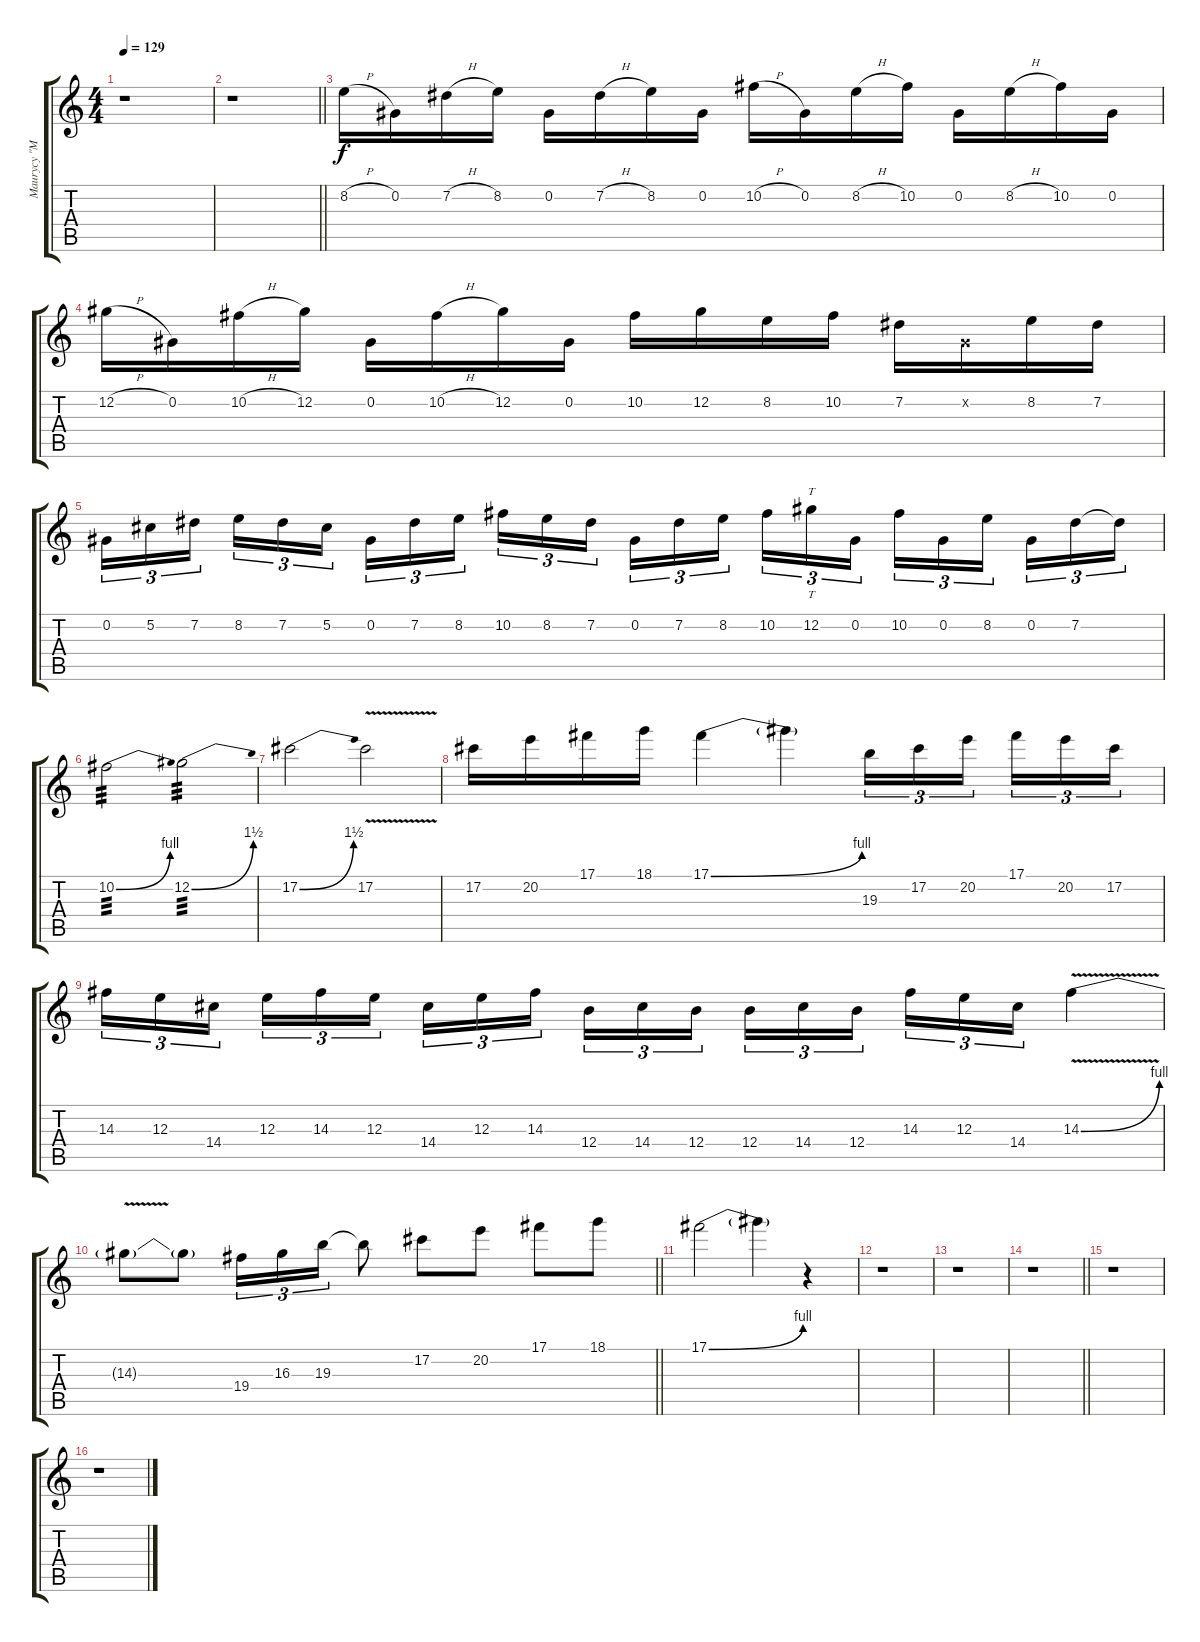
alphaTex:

\track ("Maurycy \"Mauser\" Stefanowicz (Lead)" "Maurycy \"M") {instrument overdrivenguitar}
\staff {score tabs}
\tuning (Db4 Ab3 E3 B2 Gb2 Db2) {hide}
\ts (4 4)
\tempo 129
\clef g2
\ks c
r.1{dy f} |
\barLineRight lightlight
r.1 |
8.2{h}.16 0.2.16 7.2{h}.16 8.2.16 0.2.16 7.2{h}.16 8.2.16 0.2.16 10.2{h}.16 0.2.16 8.2{h}.16 10.2.16 0.2.16 8.2{h}.16 10.2.16 0.2.16 |
12.2{h}.16 0.2.16 10.2{h}.16 12.2.16 0.2.16 10.2{h}.16 12.2.16 0.2.16 10.2.16 12.2.16 8.2.16 10.2.16 7.2.16 0.2{x}.16 8.2.16 7.2.16 |
0.2.16{tu (3 2)} 5.2.16{tu (3 2)} 7.2.16{tu (3 2) beam splitsecondary} 8.2.16{tu (3 2)} 7.2.16{tu (3 2)} 5.2.16{tu (3 2)} 0.2.16{tu (3 2)} 7.2.16{tu (3 2)} 8.2.16{tu (3 2) beam splitsecondary} 10.2.16{tu (3 2)} 8.2.16{tu (3 2)} 7.2.16{tu (3 2)} 0.2.16{tu (3 2)} 7.2.16{tu (3 2)} 8.2.16{tu (3 2) beam splitsecondary} 10.2.16{tu (3 2)} 12.2.16{tt tu (3 2)} 0.2.16{tu (3 2)} 10.2.16{tu (3 2)} 0.2.16{tu (3 2)} 8.2.16{tu (3 2) beam splitsecondary} 0.2.16{tu (3 2)} 7.2.16{tu (3 2)} 7.2{t}.16{tu (3 2)} |
10.2{be (bend 0 0 60 4)}.2{tp 3} 12.2{be (bend 0 0 60 6)}.2{tp 3} |
17.2{be (bend 0 0 60 6)}.2 17.2{v}.2 |
17.2.16 20.2.16 17.1.16 18.1.16 17.1{be (bend 0 0 60 4)}.4 17.1{t}.4 19.3.16{tu (3 2)} 17.2.16{tu (3 2)} 20.2.16{tu (3 2) beam splitsecondary} 17.1.16{tu (3 2)} 20.2.16{tu (3 2)} 17.2.16{tu (3 2)} |
14.3.16{tu (3 2)} 12.3.16{tu (3 2)} 14.4.16{tu (3 2) beam splitsecondary} 12.3.16{tu (3 2)} 14.3.16{tu (3 2)} 12.3.16{tu (3 2)} 14.4.16{tu (3 2)} 12.3.16{tu (3 2)} 14.3.16{tu (3 2) beam splitsecondary} 12.4.16{tu (3 2)} 14.4.16{tu (3 2)} 12.4.16{tu (3 2)} 12.4.16{tu (3 2)} 14.4.16{tu (3 2)} 12.4.16{tu (3 2) beam splitsecondary} 14.3.16{tu (3 2)} 12.3.16{tu (3 2)} 14.4.16{tu (3 2)} 14.3{be (bend 0 0 60 4) v}.4 |
\barLineRight lightlight
14.3{t}.8 14.3{t}.8 19.4.16{tu (3 2)} 16.3.16{tu (3 2)} 19.3.16{tu (3 2)} 19.3{t}.8 17.2.8 20.2.8 17.1.8 18.1.8 |
17.1{be (bend 0 0 60 4)}.2 17.1{t}.4 r.4 |
r.1 |
r.1 |
\barLineRight lightlight
r.1 |
r.1 |
r.1
